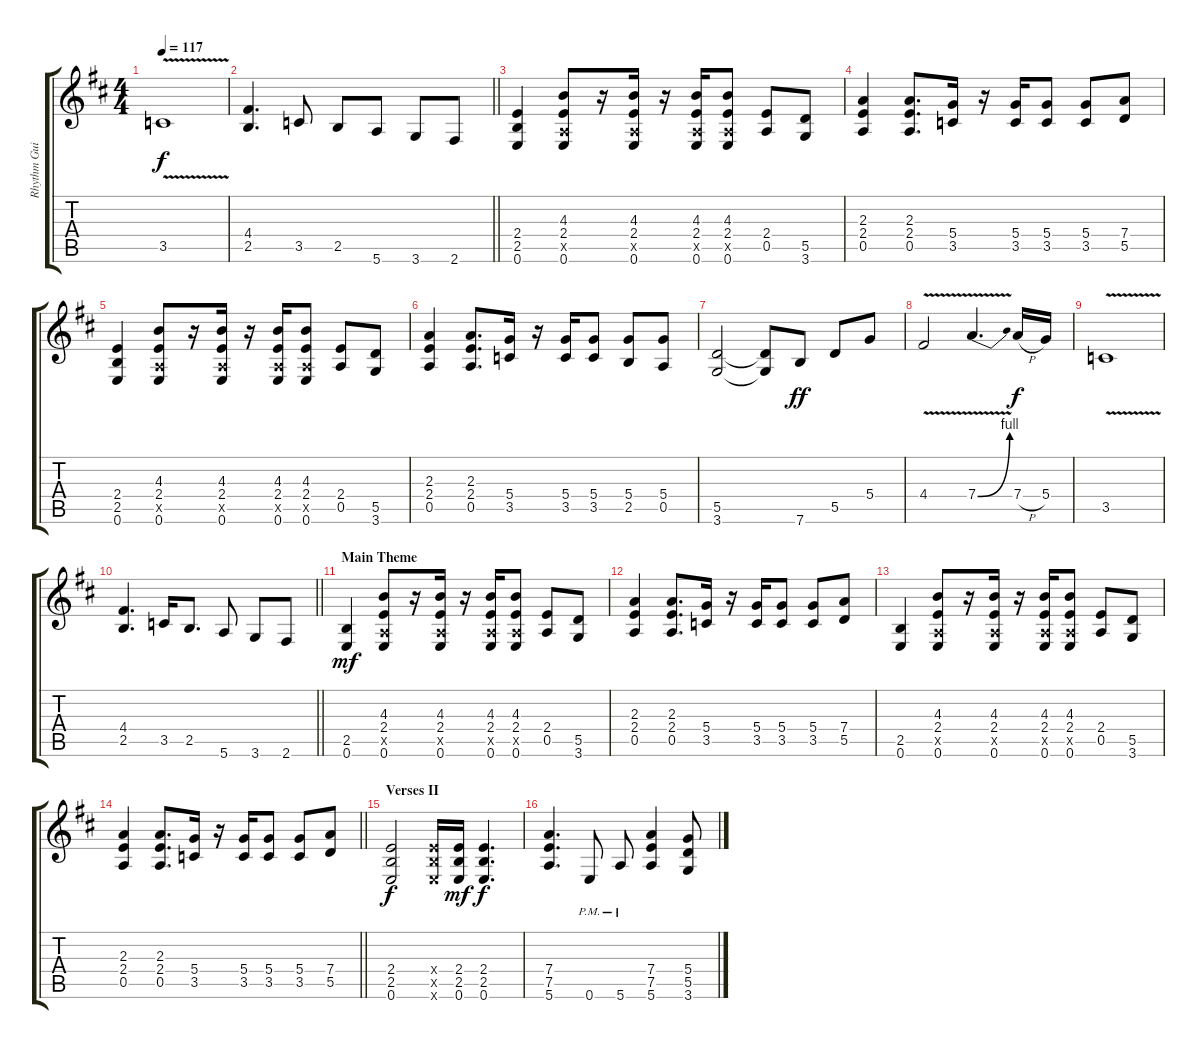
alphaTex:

\track ("Rhythm Guitar" "Rhythm Gui") {instrument overdrivenguitar}
\staff {score tabs}
\tuning (E4 B3 G3 D3 A2 E2) {hide}
\ts (4 4)
\tempo 117
\clef g2
\ks d
3.5{v}.1{dy f} |
\barLineRight lightlight
(4.4 2.5).4{d} 3.5.8 2.5.8 5.6.8 3.6.8 2.6.8 |
(2.4 2.5 0.6).4 (4.3 2.4 0.5{x} 0.6).8 r.16 (4.3 2.4 0.5{x} 0.6).16 r.16 (4.3 2.4 0.5{x} 0.6).16 (4.3 2.4 0.5{x} 0.6).8 (2.4 0.5).8 (5.5 3.6).8 |
(2.3 2.4 0.5).4 (2.3 2.4 0.5).8{d} (5.4 3.5).16 r.16 (5.4 3.5).16 (5.4 3.5).8 (5.4 3.5).8 (7.4 5.5).8 |
(2.4 2.5 0.6).4 (4.3 2.4 0.5{x} 0.6).8 r.16 (4.3 2.4 0.5{x} 0.6).16 r.16 (4.3 2.4 0.5{x} 0.6).16 (4.3 2.4 0.5{x} 0.6).8 (2.4 0.5).8 (5.5 3.6).8 |
(2.3 2.4 0.5).4 (2.3 2.4 0.5).8{d} (5.4 3.5).16 r.16 (5.4 3.5).16 (5.4 3.5).8 (5.4 2.5).8 (5.4 0.5).8 |
(5.5 3.6).2 (5.5{t} 3.6{t}).8 7.6.8{dy ff} 5.5.8 5.4.8 |
4.4{v}.2 7.4{be (bend 0 0 60 4) v}.4{d} 7.4{h}.16{dy f} 5.4.16 |
3.5{v}.1 |
\barLineRight lightlight
(4.4 2.5).4{d} 3.5.16 2.5.8{d} 5.6.8 3.6.8 2.6.8 |
\section ("" "Main Theme")
(2.5 0.6).4{dy mf} (4.3 2.4 0.5{x} 0.6).8 r.16 (4.3 2.4 0.5{x} 0.6).16 r.16 (4.3 2.4 0.5{x} 0.6).16 (4.3 2.4 0.5{x} 0.6).8 (2.4 0.5).8 (5.5 3.6).8 |
(2.3 2.4 0.5).4 (2.3 2.4 0.5).8{d} (5.4 3.5).16 r.16 (5.4 3.5).16 (5.4 3.5).8 (5.4 3.5).8 (7.4 5.5).8 |
(2.5 0.6).4 (4.3 2.4 0.5{x} 0.6).8 r.16 (4.3 2.4 0.5{x} 0.6).16 r.16 (4.3 2.4 0.5{x} 0.6).16 (4.3 2.4 0.5{x} 0.6).8 (2.4 0.5).8 (5.5 3.6).8 |
\barLineRight lightlight
(2.3 2.4 0.5).4 (2.3 2.4 0.5).8{d} (5.4 3.5).16 r.16 (5.4 3.5).16 (5.4 3.5).8 (5.4 3.5).8 (7.4 5.5).8 |
\section ("" "Verses II")
(2.4 2.5 0.6).2{dy f} (2.4{x} 2.5{x} 0.6{x}).16 (2.4 2.5 0.6).16{dy mf} (2.4 2.5 0.6).4{d dy f} |
(7.4 7.5 5.6).4{d} 0.6{pm}.8 5.6{pm}.8 (7.4 7.5 5.6).4 (5.4 5.5 3.6).8
